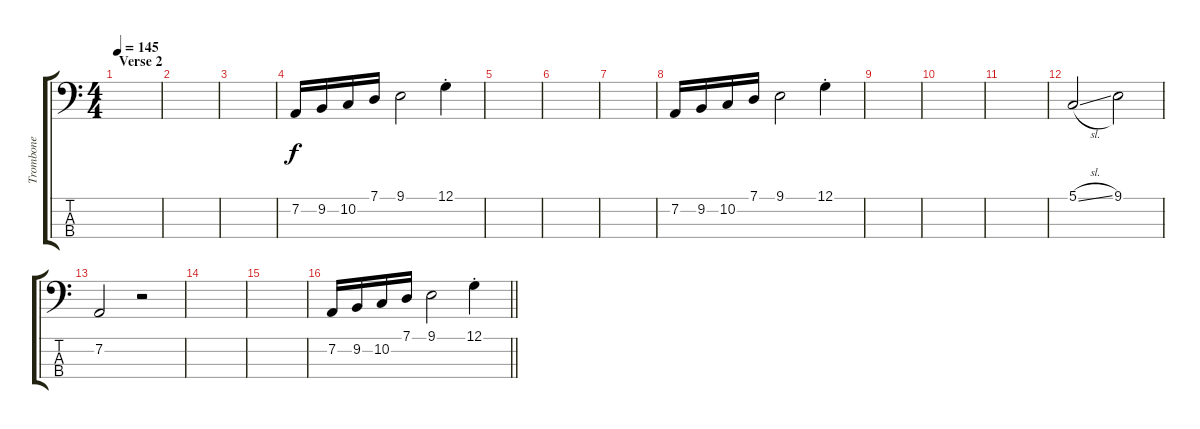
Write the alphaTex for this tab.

\track ("Trombone" "Trombone") {instrument trombone}
\staff {score tabs}
\tuning (G2 D2 A1 E1) {hide}
\ts (4 4)
\section ("" "Verse 2")
\tempo 145
\clef f4
\ks c
|
|
|
7.2.16 9.2.16 10.2.16 7.1.16 9.1.2 12.1{st}.4 |
|
|
|
7.2.16 9.2.16 10.2.16 7.1.16 9.1.2 12.1{st}.4 |
|
|
|
5.1{sl}.2 9.1.2 |
7.2.2 r.2 |
|
|
\barLineRight lightlight
7.2.16 9.2.16 10.2.16 7.1.16 9.1.2 12.1{st}.4
